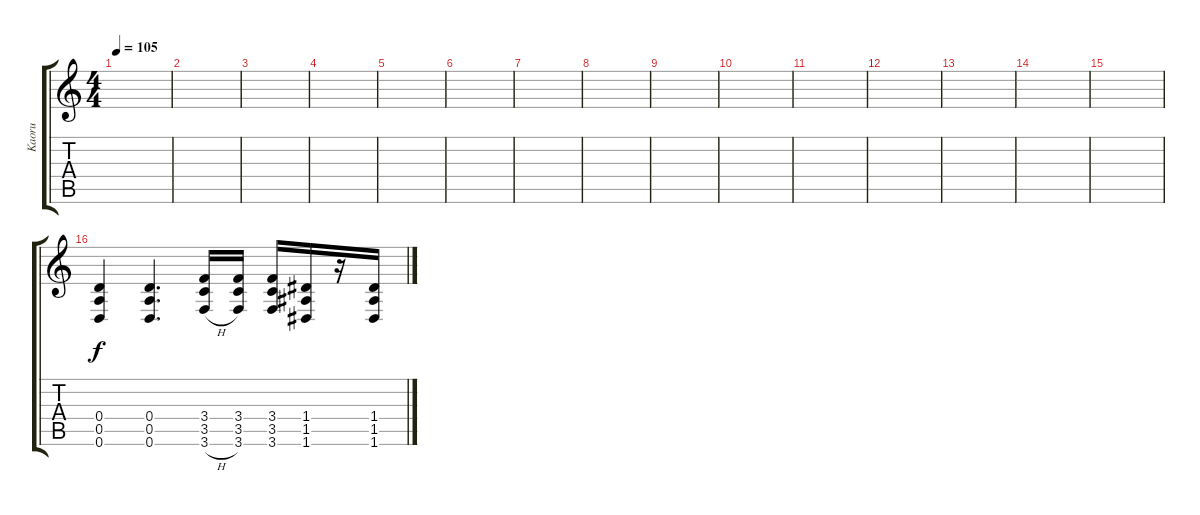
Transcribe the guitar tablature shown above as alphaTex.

\track ("Kaoru" "Kaoru") {instrument overdrivenguitar}
\staff {score tabs}
\tuning (E4 B3 G3 D3 A2 D2) {hide}
\ts (4 4)
\tempo 105
\clef g2
\ks c
|
|
|
|
|
|
|
|
|
|
|
|
|
|
|
(0.4 0.5 0.6).4 (0.4 0.5 0.6).4{d} (3.4 3.5 3.6{h}).16 (3.4 3.5 3.6).16 (3.4 3.5 3.6).16 (1.4 1.5 1.6).16 r.16 (1.4 1.5 1.6).16
